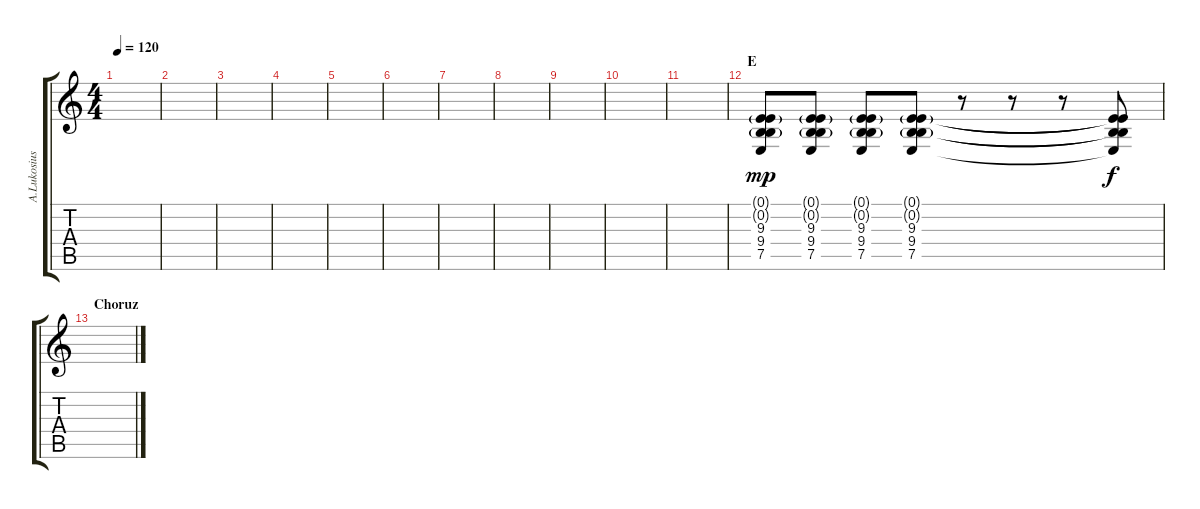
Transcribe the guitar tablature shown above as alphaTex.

\track ("A.Lukosius O}" "A.Lukosius") {instrument fx7echoes}
\staff {score tabs}
\tuning (E4 B3 G3 D3 A2 E2) {hide}
\ts (4 4)
\tempo 120
\clef g2
\ks c
|
|
|
|
|
|
|
|
|
|
|
\section ("" "E")
(0.1{g} 0.2{g} 9.3 9.4 7.5).8{dy mp instrument acousticguitarsteel} (0.1{g} 0.2{g} 9.3 9.4 7.5).8 (0.1{g} 0.2{g} 9.3 9.4 7.5).8 (0.1{g} 0.2{g} 9.3 9.4 7.5).8 r.8 r.8 r.8 (0.1{t} 0.2{t} 9.3{t} 9.4{t} 7.5{t}).8{dy f} |
\section ("" "Choruz")
